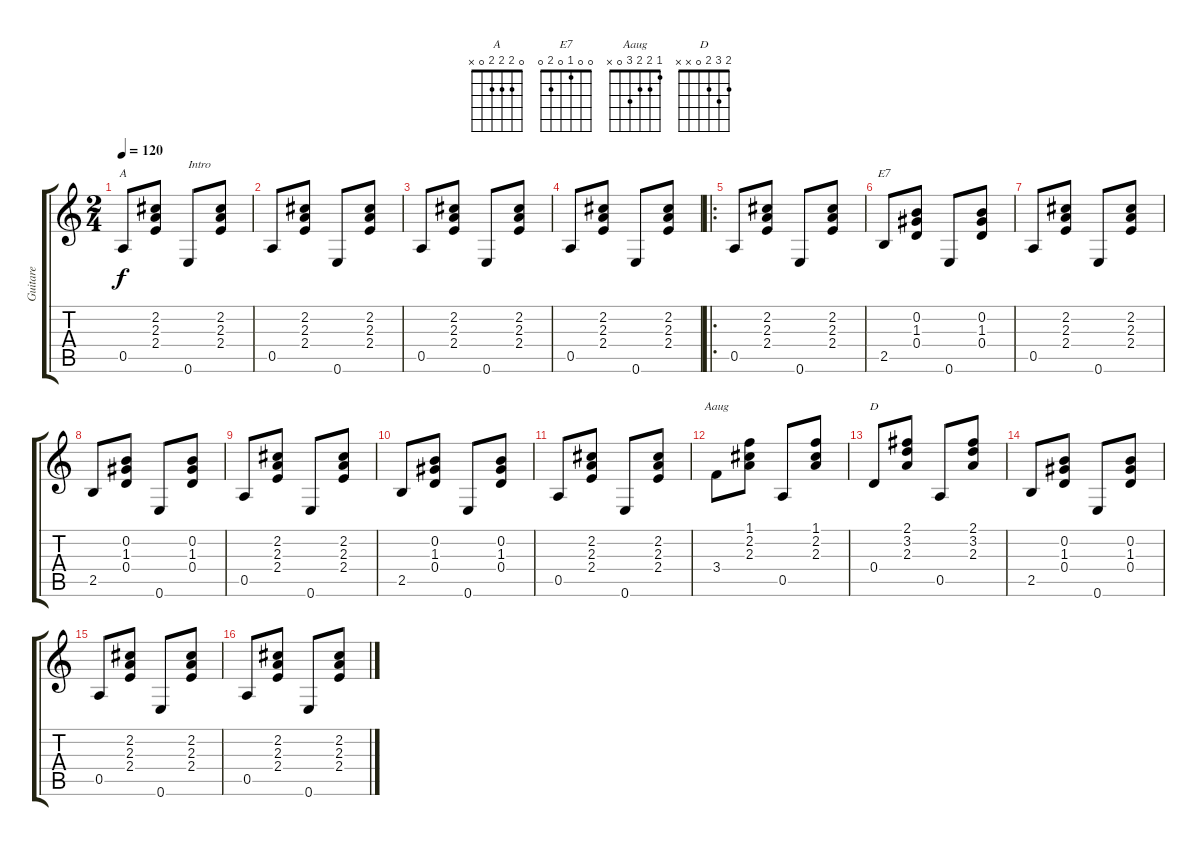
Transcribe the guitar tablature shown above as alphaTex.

\track ("Guitare" "Guitare") {instrument acousticguitarnylon}
\staff {score tabs}
\tuning (E4 B3 G3 D3 A2 E2) {hide}
\chord ("A" 0 2 2 2 0 x)
\chord ("E7" 0 0 1 0 2 0)
\chord ("Aaug" 1 2 2 3 0 x)
\chord ("D" 2 3 2 0 x x)
\ts (2 4)
\tempo 120
\clef g2
\ks c
0.5.8{ch "A" dy f instrument acousticguitarnylon} (2.2 2.3 2.4).8 0.6.8{txt "Intro"} (2.2 2.3 2.4).8 |
0.5.8 (2.2 2.3 2.4).8 0.6.8 (2.2 2.3 2.4).8 |
0.5.8 (2.2 2.3 2.4).8 0.6.8 (2.2 2.3 2.4).8 |
0.5.8 (2.2 2.3 2.4).8 0.6.8 (2.2 2.3 2.4).8 |
\ro
0.5.8 (2.2 2.3 2.4).8 0.6.8 (2.2 2.3 2.4).8 |
2.5.8{ch "E7"} (0.2 1.3 0.4).8 0.6.8 (0.2 1.3 0.4).8 |
0.5.8 (2.2 2.3 2.4).8 0.6.8 (2.2 2.3 2.4).8 |
2.5.8 (0.2 1.3 0.4).8 0.6.8 (0.2 1.3 0.4).8 |
0.5.8 (2.2 2.3 2.4).8 0.6.8 (2.2 2.3 2.4).8 |
2.5.8 (0.2 1.3 0.4).8 0.6.8 (0.2 1.3 0.4).8 |
0.5.8 (2.2 2.3 2.4).8 0.6.8 (2.2 2.3 2.4).8 |
3.4.8{ch "Aaug"} (1.1 2.2 2.3).8 0.5.8 (1.1 2.2 2.3).8 |
0.4.8{ch "D"} (2.1 3.2 2.3).8 0.5.8 (2.1 3.2 2.3).8 |
2.5.8 (0.2 1.3 0.4).8 0.6.8 (0.2 1.3 0.4).8 |
0.5.8 (2.2 2.3 2.4).8 0.6.8 (2.2 2.3 2.4).8 |
0.5.8 (2.2 2.3 2.4).8 0.6.8 (2.2 2.3 2.4).8
